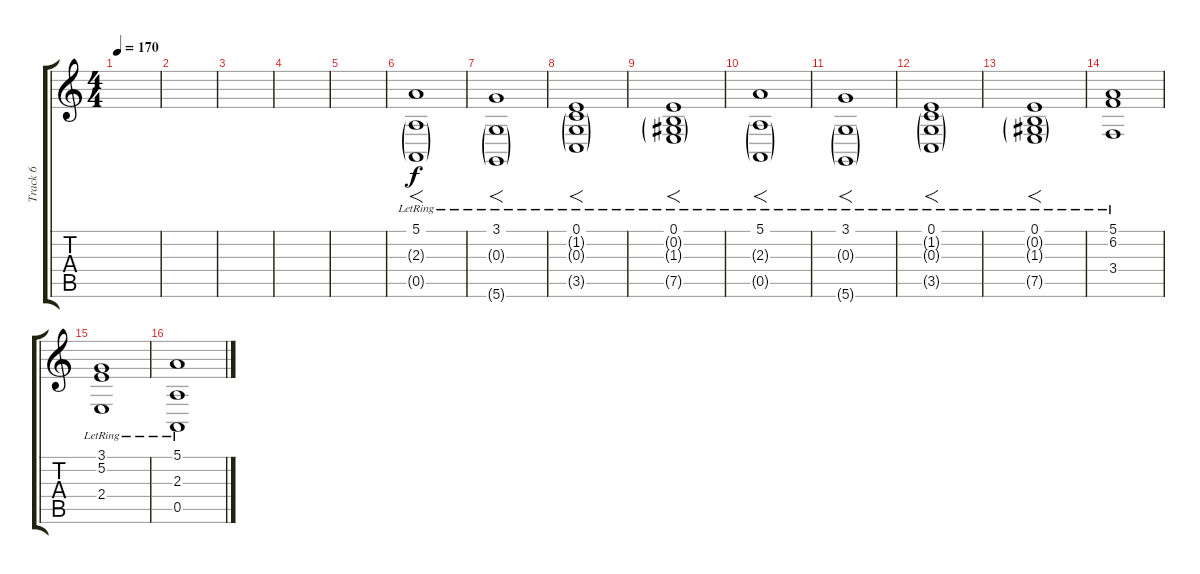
\track ("Track 6" "Track 6") {instrument lead6voice}
\staff {score tabs}
\tuning (E4 B3 G3 D3 A2 D2) {hide}
\ts (4 4)
\tempo 170
\clef g2
\ks c
|
|
|
|
|
(5.1{lr} 2.3{g lr} 0.5{g lr}).1{f} |
(3.1{lr} 0.3{g lr} 5.6{g lr}).1{f} |
(0.1{lr} 1.2{g lr} 0.3{g lr} 3.5{g lr}).1{f} |
(0.1{lr} 0.2{g lr} 1.3{g lr} 7.5{g lr}).1{f} |
(5.1{lr} 2.3{g lr} 0.5{g lr}).1{f} |
(3.1{lr} 0.3{g lr} 5.6{g lr}).1{f} |
(0.1{lr} 1.2{g lr} 0.3{g lr} 3.5{g lr}).1{f} |
(0.1{lr} 0.2{g lr} 1.3{g lr} 7.5{g lr}).1{f} |
(5.1{lr} 6.2{lr} 3.4{lr}).1{dy f instrument synthstrings1} |
(3.1{lr} 5.2{lr} 2.4{lr}).1 |
(5.1{lr} 2.3{lr} 0.5{lr}).1
